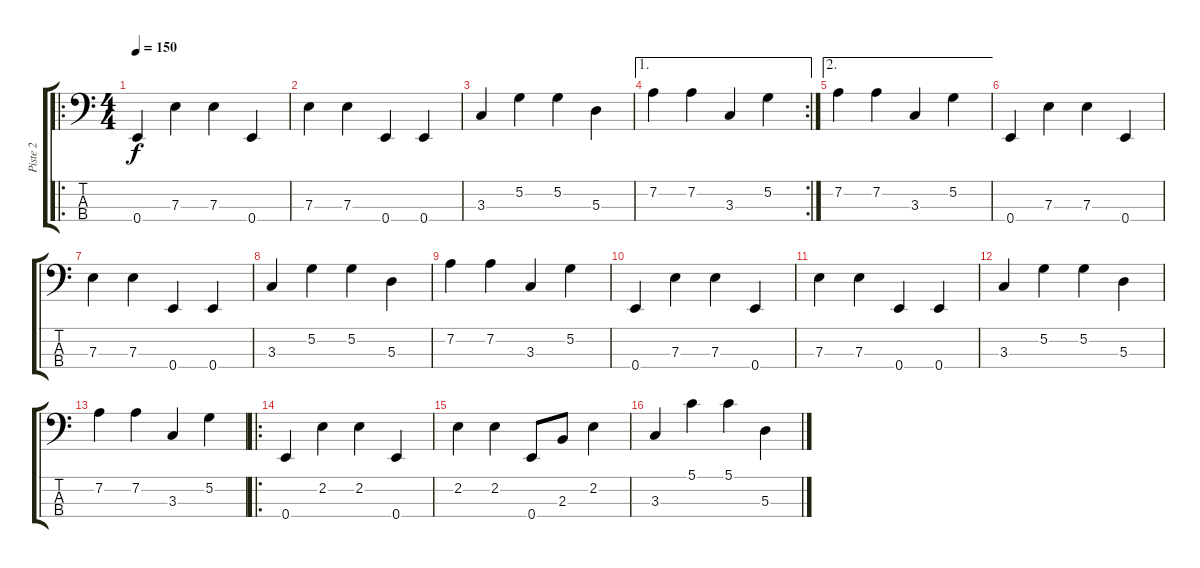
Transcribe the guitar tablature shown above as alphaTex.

\track ("Piste 2" "Piste 2") {instrument electricbassfinger}
\staff {score tabs}
\tuning (G2 D2 A1 E1) {hide}
\ro
\ts (4 4)
\tempo 150
\clef f4
\ks c
0.4.4{dy f instrument electricbassfinger} 7.3.4 7.3.4 0.4.4 |
7.3.4 7.3.4 0.4.4 0.4.4 |
3.3.4 5.2.4 5.2.4 5.3.4 |
\ae 1
\rc 2
7.2.4 7.2.4 3.3.4 5.2.4 |
\ae 2
7.2.4 7.2.4 3.3.4 5.2.4 |
0.4.4 7.3.4 7.3.4 0.4.4 |
7.3.4 7.3.4 0.4.4 0.4.4 |
3.3.4 5.2.4 5.2.4 5.3.4 |
7.2.4 7.2.4 3.3.4 5.2.4 |
0.4.4 7.3.4 7.3.4 0.4.4 |
7.3.4 7.3.4 0.4.4 0.4.4 |
3.3.4 5.2.4 5.2.4 5.3.4 |
7.2.4 7.2.4 3.3.4 5.2.4 |
\ro
0.4.4 2.2.4 2.2.4 0.4.4 |
2.2.4 2.2.4 0.4.8 2.3.8 2.2.4 |
3.3.4 5.1.4 5.1.4 5.3.4
